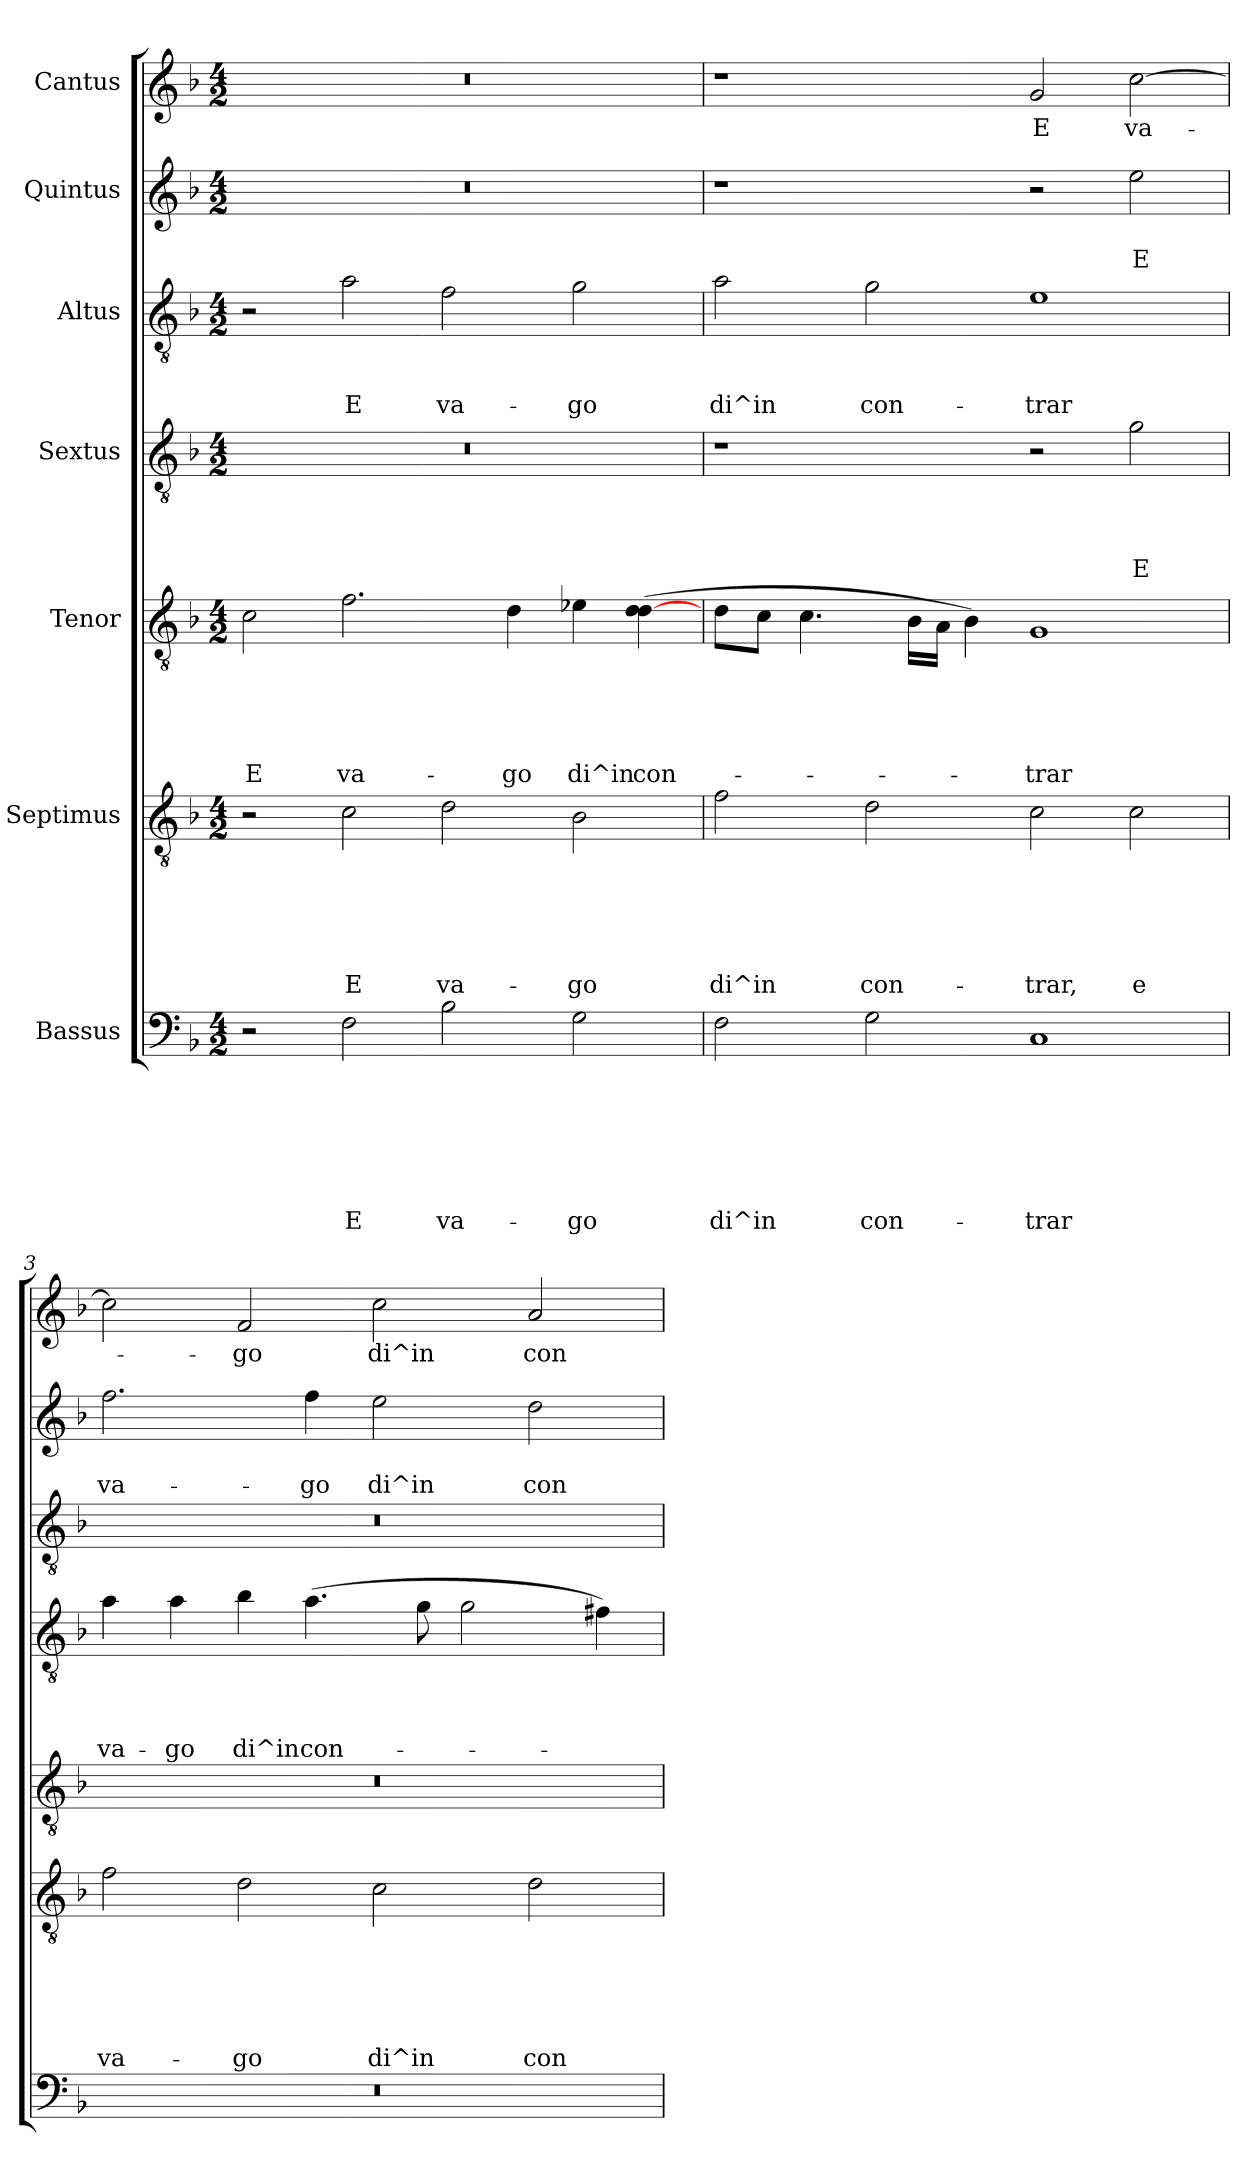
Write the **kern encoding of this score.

**kern	**text	**text	**text	**text	**text	**text	**text	**kern	**text	**text	**text	**text	**text	**text	**kern	**text	**text	**text	**text	**text	**kern	**text	**text	**text	**text	**kern	**text	**text	**text	**kern	**text	**text	**kern	**text
*part7	*part7	*part7	*part7	*part7	*part7	*part7	*part7	*part6	*part6	*part6	*part6	*part6	*part6	*part6	*part5	*part5	*part5	*part5	*part5	*part5	*part4	*part4	*part4	*part4	*part4	*part3	*part3	*part3	*part3	*part2	*part2	*part2	*part1	*part1
*staff7	*staff7	*staff7	*staff7	*staff7	*staff7	*staff7	*staff7	*staff6	*staff6	*staff6	*staff6	*staff6	*staff6	*staff6	*staff5	*staff5	*staff5	*staff5	*staff5	*staff5	*staff4	*staff4	*staff4	*staff4	*staff4	*staff3	*staff3	*staff3	*staff3	*staff2	*staff2	*staff2	*staff1	*staff1
*I"Bassus	*	*	*	*	*	*	*	*I"Septimus	*	*	*	*	*	*	*I"Tenor	*	*	*	*	*	*I"Sextus	*	*	*	*	*I"Altus	*	*	*	*I"Quintus	*	*	*I"Cantus	*
*clefF4	*	*	*	*	*	*	*	*clefGv2	*	*	*	*	*	*	*clefGv2	*	*	*	*	*	*clefGv2	*	*	*	*	*clefGv2	*	*	*	*clefG2	*	*	*clefG2	*
*k[b-]	*	*	*	*	*	*	*	*k[b-]	*	*	*	*	*	*	*k[b-]	*	*	*	*	*	*k[b-]	*	*	*	*	*k[b-]	*	*	*	*k[b-]	*	*	*k[b-]	*
*F:	*	*	*	*	*	*	*	*F:	*	*	*	*	*	*	*F:	*	*	*	*	*	*F:	*	*	*	*	*F:	*	*	*	*F:	*	*	*F:	*
*M4/2	*	*	*	*	*	*	*	*M4/2	*	*	*	*	*	*	*M4/2	*	*	*	*	*	*M4/2	*	*	*	*	*M4/2	*	*	*	*M4/2	*	*	*M4/2	*
=1	=1	=1	=1	=1	=1	=1	=1	=1	=1	=1	=1	=1	=1	=1	=1	=1	=1	=1	=1	=1	=1	=1	=1	=1	=1	=1	=1	=1	=1	=1	=1	=1	=1	=1
!	!	!	!	!	!	!	!	!	!	!	!	!	!	!	!	!	!	!	!	!LO:LY:b	!	!	!	!	!	!	!	!	!	!	!	!	!	!
2r	.	.	.	.	.	.	.	2r	.	.	.	.	.	.	2c\	.	.	.	.	E	0r	.	.	.	.	2r	.	.	.	0r	.	.	0r	.
!	!	!	!	!	!	!	!LO:LY:b	!	!	!	!	!	!	!LO:LY:b	!	!	!	!	!	!LO:LY:b	!	!	!	!	!	!	!	!	!LO:LY:b	!	!	!	!	!
2F\	.	.	.	.	.	.	E	2c\	.	.	.	.	.	E	2.f\	.	.	.	.	va-	.	.	.	.	.	2a\	.	.	E	.	.	.	.	.
!	!	!	!	!	!	!	!LO:LY:b	!	!	!	!	!	!	!LO:LY:b	!	!	!	!	!	!	!	!	!	!	!	!	!	!	!LO:LY:b	!	!	!	!	!
2B-\	.	.	.	.	.	.	va-	2d\	.	.	.	.	.	va-	.	.	.	.	.	.	.	.	.	.	.	2f\	.	.	va-	.	.	.	.	.
!	!	!	!	!	!	!	!	!	!	!	!	!	!	!	!	!	!	!	!	!LO:LY:b	!	!	!	!	!	!	!	!	!	!	!	!	!	!
.	.	.	.	.	.	.	.	.	.	.	.	.	.	.	4d\	.	.	.	.	-go	.	.	.	.	.	.	.	.	.	.	.	.	.	.
!	!	!	!	!	!	!	!LO:LY:b	!	!	!	!	!	!	!LO:LY:b	!	!	!	!	!	!LO:LY:b	!	!	!	!	!	!	!	!	!LO:LY:b	!	!	!	!	!
2G\	.	.	.	.	.	.	-go	2B-\	.	.	.	.	.	-go	4e-X\	.	.	.	.	di^in	.	.	.	.	.	2g\	.	.	-go	.	.	.	.	.
!	!	!	!	!	!	!	!	!	!	!	!	!	!	!	!	!	!	!	!	!LO:LY:b	!	!	!	!	!	!	!	!	!	!	!	!	!	!
.	.	.	.	.	.	.	.	.	.	.	.	.	.	.	(>4d\ [>4d\	.	.	.	.	con-	.	.	.	.	.	.	.	.	.	.	.	.	.	.
=2	=2	=2	=2	=2	=2	=2	=2	=2	=2	=2	=2	=2	=2	=2	=2	=2	=2	=2	=2	=2	=2	=2	=2	=2	=2	=2	=2	=2	=2	=2	=2	=2	=2	=2
!	!	!	!	!	!	!	!LO:LY:b	!	!	!	!	!	!	!LO:LY:b	!	!	!	!	!	!	!	!	!	!	!	!	!	!	!LO:LY:b	!	!	!	!	!
2F\	.	.	.	.	.	.	di^in	2f\	.	.	.	.	.	di^in	8d\L	.	.	.	.	.	1r	.	.	.	.	2a\	.	.	di^in	1r	.	.	1r	.
.	.	.	.	.	.	.	.	.	.	.	.	.	.	.	8c\J	.	.	.	.	.	.	.	.	.	.	.	.	.	.	.	.	.	.	.
.	.	.	.	.	.	.	.	.	.	.	.	.	.	.	4.c\	.	.	.	.	.	.	.	.	.	.	.	.	.	.	.	.	.	.	.
!	!	!	!	!	!	!	!LO:LY:b	!	!	!	!	!	!	!LO:LY:b	!	!	!	!	!	!	!	!	!	!	!	!	!	!	!LO:LY:b	!	!	!	!	!
2G\	.	.	.	.	.	.	con-	2d\	.	.	.	.	.	con-	.	.	.	.	.	.	.	.	.	.	.	2g\	.	.	con-	.	.	.	.	.
.	.	.	.	.	.	.	.	.	.	.	.	.	.	.	16B-\LL	.	.	.	.	.	.	.	.	.	.	.	.	.	.	.	.	.	.	.
.	.	.	.	.	.	.	.	.	.	.	.	.	.	.	16A\JJ	.	.	.	.	.	.	.	.	.	.	.	.	.	.	.	.	.	.	.
.	.	.	.	.	.	.	.	.	.	.	.	.	.	.	4B-\)	.	.	.	.	.	.	.	.	.	.	.	.	.	.	.	.	.	.	.
!	!	!	!	!	!	!	!LO:LY:b	!	!	!	!	!	!	!LO:LY:b	!	!	!	!	!	!LO:LY:b	!	!	!	!	!	!	!	!	!LO:LY:b	!	!	!	!	!LO:LY:b
1C	.	.	.	.	.	.	-trar	2c\	.	.	.	.	.	-trar,	1G	.	.	.	.	-trar	2r	.	.	.	.	1e	.	.	-trar	2r	.	.	2g/	E
!	!	!	!	!	!	!	!	!	!	!	!	!	!	!LO:LY:b	!	!	!	!	!	!	!	!	!	!	!LO:LY:b	!	!	!	!	!	!	!LO:LY:b	!	!LO:LY:b
.	.	.	.	.	.	.	.	2c\	.	.	.	.	.	e	.	.	.	.	.	.	2g\	.	.	.	E	.	.	.	.	2ee\	.	E	[>2cc\	va-
=3	=3	=3	=3	=3	=3	=3	=3	=3	=3	=3	=3	=3	=3	=3	=3	=3	=3	=3	=3	=3	=3	=3	=3	=3	=3	=3	=3	=3	=3	=3	=3	=3	=3	=3
!	!	!	!	!	!	!	!	!	!	!	!	!	!	!LO:LY:b	!	!	!	!	!	!	!	!	!	!	!LO:LY:b	!	!	!	!	!	!	!LO:LY:b	!	!
0r	.	.	.	.	.	.	.	2f\	.	.	.	.	.	va-	0r	.	.	.	.	.	4a\	.	.	.	va-	0r	.	.	.	2.ff\	.	va-	2cc\]	.
!	!	!	!	!	!	!	!	!	!	!	!	!	!	!	!	!	!	!	!	!	!	!	!	!	!LO:LY:b	!	!	!	!	!	!	!	!	!
.	.	.	.	.	.	.	.	.	.	.	.	.	.	.	.	.	.	.	.	.	4a\	.	.	.	-go	.	.	.	.	.	.	.	.	.
!	!	!	!	!	!	!	!	!	!	!	!	!	!	!LO:LY:b	!	!	!	!	!	!	!	!	!	!	!LO:LY:b	!	!	!	!	!	!	!	!	!LO:LY:b
.	.	.	.	.	.	.	.	2d\	.	.	.	.	.	-go	.	.	.	.	.	.	4b-\	.	.	.	di^in	.	.	.	.	.	.	.	2f/	-go
!	!	!	!	!	!	!	!	!	!	!	!	!	!	!	!	!	!	!	!	!	!	!	!	!	!LO:LY:b	!	!	!	!	!	!	!LO:LY:b	!	!
.	.	.	.	.	.	.	.	.	.	.	.	.	.	.	.	.	.	.	.	.	(>4.a\	.	.	.	con-	.	.	.	.	4ff\	.	-go	.	.
!	!	!	!	!	!	!	!	!	!	!	!	!	!	!LO:LY:b	!	!	!	!	!	!	!	!	!	!	!	!	!	!	!	!	!	!LO:LY:b	!	!LO:LY:b
.	.	.	.	.	.	.	.	2c\	.	.	.	.	.	di^in	.	.	.	.	.	.	.	.	.	.	.	.	.	.	.	2ee\	.	di^in	2cc\	di^in
.	.	.	.	.	.	.	.	.	.	.	.	.	.	.	.	.	.	.	.	.	8g\	.	.	.	.	.	.	.	.	.	.	.	.	.
.	.	.	.	.	.	.	.	.	.	.	.	.	.	.	.	.	.	.	.	.	2g\	.	.	.	.	.	.	.	.	.	.	.	.	.
!	!	!	!	!	!	!	!	!	!	!	!	!	!	!LO:LY:b	!	!	!	!	!	!	!	!	!	!	!	!	!	!	!	!	!	!LO:LY:b	!	!LO:LY:b
.	.	.	.	.	.	.	.	2d\	.	.	.	.	.	con-	.	.	.	.	.	.	.	.	.	.	.	.	.	.	.	2dd\	.	con-	2a/	con-
.	.	.	.	.	.	.	.	.	.	.	.	.	.	.	.	.	.	.	.	.	4f#X\)	.	.	.	.	.	.	.	.	.	.	.	.	.
=	=	=	=	=	=	=	=	=	=	=	=	=	=	=	=	=	=	=	=	=	=	=	=	=	=	=	=	=	=	=	=	=	=	=
*-	*-	*-	*-	*-	*-	*-	*-	*-	*-	*-	*-	*-	*-	*-	*-	*-	*-	*-	*-	*-	*-	*-	*-	*-	*-	*-	*-	*-	*-	*-	*-	*-	*-	*-
